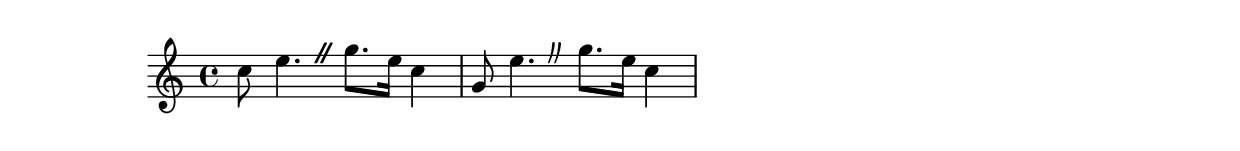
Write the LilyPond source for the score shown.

%% DO NOT EDIT this file manually; it is automatically
%% generated from LSR http://lsr.dsi.unimi.it
%% Make any changes in LSR itself, or in Documentation/snippets/new/ ,
%% and then run scripts/auxiliar/makelsr.py
%%
%% This file is in the public domain.
\version "2.14.2"

\header {
  lsrtags = "expressive-marks, tweaks-and-overrides"

%% Translation of GIT committish: b482c3e5b56c3841a88d957e0ca12964bd3e64fa
  texidoces = "
Las marcas de cesura se pueden crear sobreescribiendo la propiedad
@code{'text} del objeto @code{BreathingSign}.  También está disponible
una marca de cesura curva.

"
  doctitlees = "Insertar una cesura"


%% Translation of GIT committish: 0a868be38a775ecb1ef935b079000cebbc64de40
 texidocde = "
Zäsurzeichen können erstellt werden, indem die @code{'text}-Eigenschaft
des @code{BreathingSign}-Objektes verändert wird.  Ein gekrümmtes
Zäsurzeichen ist auch möglich.
"
  doctitlede = "Eine Zäsur einfügen"

%% Translation of GIT committish: 217cd2b9de6e783f2a5c8a42be9c70a82195ad20
  texidocfr = "
Une surcharge de la propriété @code{'text} de l'objet
@code{BreathingSign} permet de créer une marque de césure.  LilyPond
dispose également d'une variante courbée.

"
  doctitlefr = "Insertion d'une césure"


  texidoc = "
Caesura marks can be created by overriding the @code{'text} property of
the @code{BreathingSign} object. A curved caesura mark is also
available.

"
  doctitle = "Inserting a caesura"
} % begin verbatim


\relative c'' {
  \override BreathingSign #'text = \markup {
    \musicglyph #"scripts.caesura.straight"
  }
  c8 e4. \breathe g8. e16 c4

  \override BreathingSign #'text = \markup {
    \musicglyph #"scripts.caesura.curved"
  }
  g8 e'4. \breathe g8. e16 c4
}
